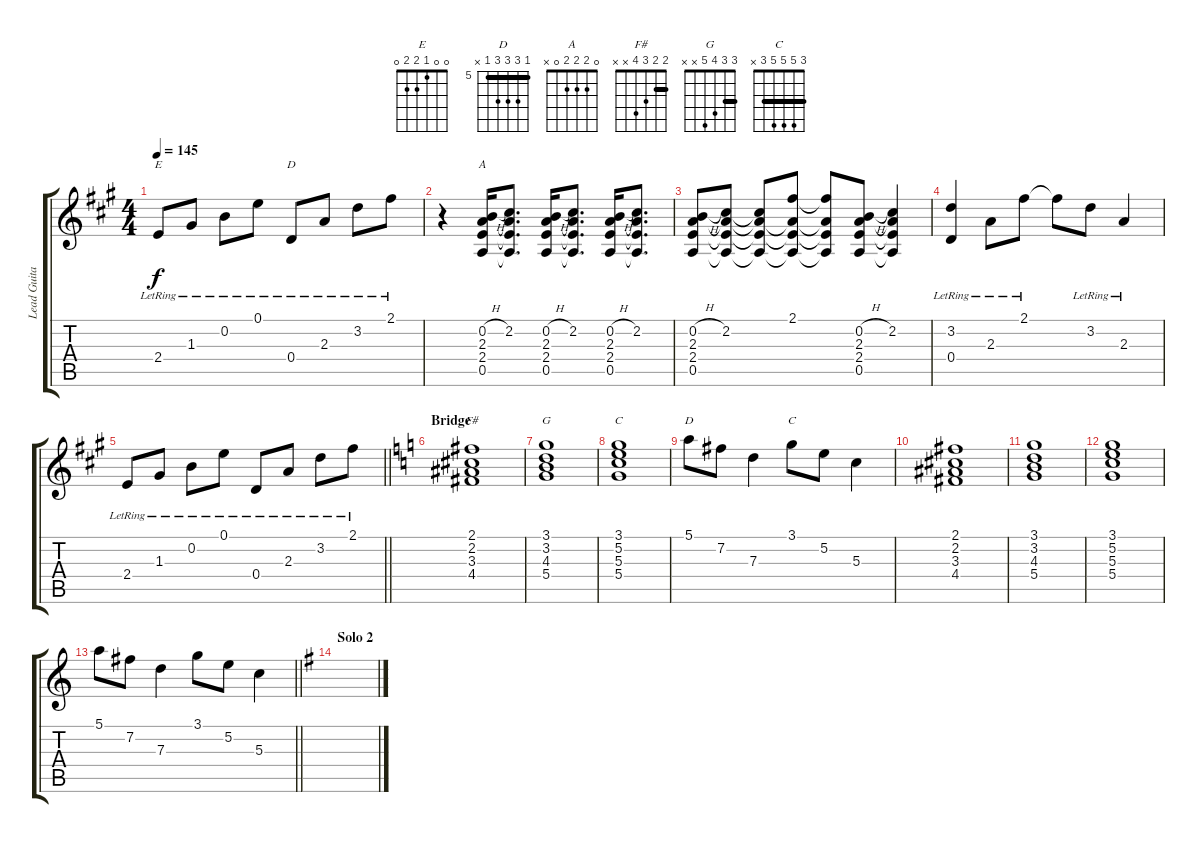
\track ("Lead Guitar" "Lead Guita") {instrument electricguitarclean}
\staff {score tabs}
\tuning (E4 B3 G3 D3 A2 E2) {hide}
\chord ("E" 0 0 1 2 2 0)
\chord ("D" 2 3 2 0 x x) {barre 2}
\chord ("A" 0 2 2 2 0 x)
\chord ("F#" 2 2 3 4 x x) {barre 2}
\chord ("G" 3 3 4 5 x x) {barre 3}
\chord ("C" 3 5 5 5 x x)
\chord ("D" 5 7 7 7 5 x) {firstfret 5 barre 5}
\chord ("C" 3 5 5 5 3 x) {barre 3}
\ts (4 4)
\tempo 145
\clef g2
\ks a
2.4{lr}.8{ch "E" dy f} 1.3{lr}.8 0.2{lr}.8 0.1{lr}.8 0.4{lr}.8{ch "D"} 2.3{lr}.8 3.2{lr}.8 2.1{lr}.8 |
r.4 (0.2{h} 2.3 2.4 0.5).16{ch "A"} (2.2 2.3{t} 2.4{t} 0.5{t}).8{d} (0.2{h} 2.3 2.4 0.5).16 (2.2 2.3{t} 2.4{t} 0.5{t}).8{d} (0.2{h} 2.3 2.4 0.5).16 (2.2 2.3{t} 2.4{t} 0.5{t}).8{d} |
(0.2{h} 2.3 2.4 0.5).8 (2.2 2.3{t} 2.4{t} 0.5{t}).8 (2.2{t} 2.3{t} 2.4{t} 0.5{t}).8 (2.1 2.3{t} 2.4{t} 0.5{t}).8 (2.1{t} 2.3{t} 2.4{t} 0.5{t}).8 (0.2{h} 2.3 2.4 0.5).8 (2.2 2.3{t} 2.4{t} 0.5{t}).4 |
(3.2{lr} 0.4{lr}).4 2.3{lr}.8 2.1{lr}.8 2.1{t}.8 3.2{lr}.8 2.3{lr}.4 |
\barLineRight lightlight
2.4{lr}.8 1.3{lr}.8 0.2{lr}.8 0.1{lr}.8 0.4{lr}.8 2.3{lr}.8 3.2{lr}.8 2.1{lr}.8 |
\section ("" "Bridge")
\ks c
(2.1 2.2 3.3 4.4).1{ch "F#"} |
(3.1 3.2 4.3 5.4).1{ch "G"} |
(3.1 5.2 5.3 5.4).1{ch "C"} |
5.1.8{ch "D"} 7.2.8 7.3.4 3.1.8{ch "C"} 5.2.8 5.3.4 |
(2.1 2.2 3.3 4.4).1 |
(3.1 3.2 4.3 5.4).1 |
(3.1 5.2 5.3 5.4).1 |
\barLineRight lightlight
5.1.8 7.2.8 7.3.4 3.1.8 5.2.8 5.3.4 |
\section ("" "Solo 2")
\ks eminor
